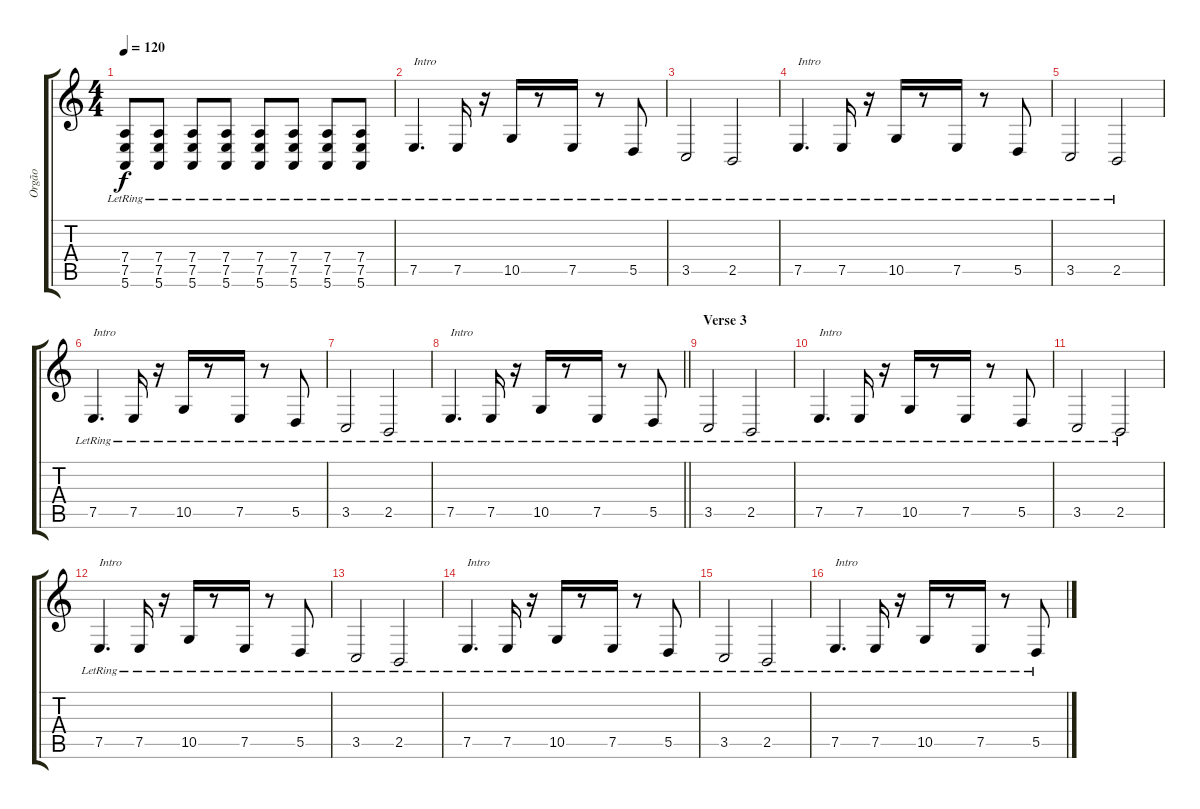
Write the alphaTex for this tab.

\track ("Orgão" "Orgão") {instrument stringensemble1}
\staff {score tabs}
\tuning (E4 B3 G3 D3 A2 E2) {hide}
\ts (4 4)
\tempo 120
\clef g2
\ks c
(7.4{lr} 7.5{lr} 5.6{lr}).8{dy f} (7.4{lr} 7.5{lr} 5.6{lr}).8 (7.4{lr} 7.5{lr} 5.6{lr}).8 (7.4{lr} 7.5{lr} 5.6{lr}).8 (7.4{lr} 7.5{lr} 5.6{lr}).8 (7.4{lr} 7.5{lr} 5.6{lr}).8 (7.4{lr} 7.5{lr} 5.6{lr}).8 (7.4{lr} 7.5{lr} 5.6{lr}).8 |
7.5{lr}.4{d txt "Intro"} 7.5{lr}.16 r.16 10.5{lr}.16 r.8 7.5{lr}.16 r.8 5.5{lr}.8 |
3.5{lr}.2 2.5{lr}.2 |
7.5{lr}.4{d txt "Intro"} 7.5{lr}.16 r.16 10.5{lr}.16 r.8 7.5{lr}.16 r.8 5.5{lr}.8 |
3.5{lr}.2 2.5{lr}.2 |
7.5{lr}.4{d txt "Intro"} 7.5{lr}.16 r.16 10.5{lr}.16 r.8 7.5{lr}.16 r.8 5.5{lr}.8 |
3.5{lr}.2 2.5{lr}.2 |
\barLineRight lightlight
7.5{lr}.4{d txt "Intro"} 7.5{lr}.16 r.16 10.5{lr}.16 r.8 7.5{lr}.16 r.8 5.5{lr}.8 |
\section ("" "Verse 3")
3.5{lr}.2 2.5{lr}.2 |
7.5{lr}.4{d txt "Intro"} 7.5{lr}.16 r.16 10.5{lr}.16 r.8 7.5{lr}.16 r.8 5.5{lr}.8 |
3.5{lr}.2 2.5{lr}.2 |
7.5{lr}.4{d txt "Intro"} 7.5{lr}.16 r.16 10.5{lr}.16 r.8 7.5{lr}.16 r.8 5.5{lr}.8 |
3.5{lr}.2 2.5{lr}.2 |
7.5{lr}.4{d txt "Intro"} 7.5{lr}.16 r.16 10.5{lr}.16 r.8 7.5{lr}.16 r.8 5.5{lr}.8 |
3.5{lr}.2 2.5{lr}.2 |
7.5{lr}.4{d txt "Intro"} 7.5{lr}.16 r.16 10.5{lr}.16 r.8 7.5{lr}.16 r.8 5.5{lr}.8
